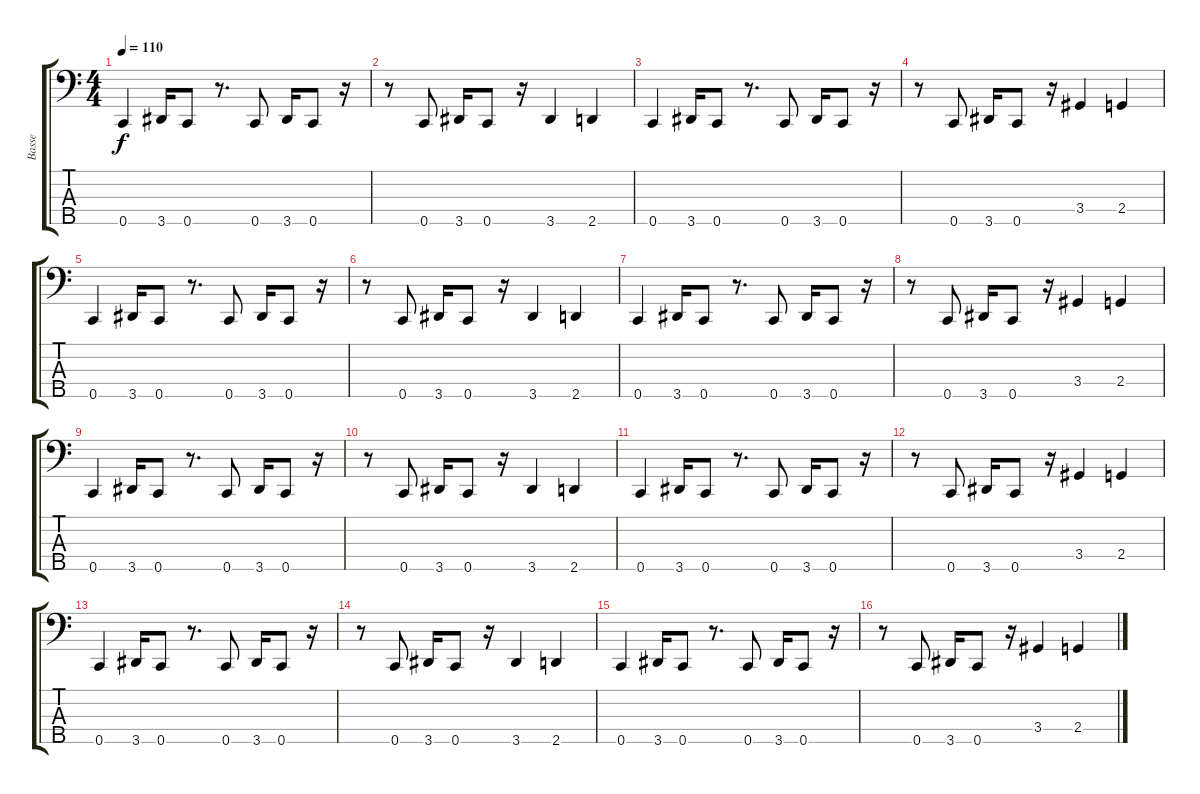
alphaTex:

\track ("Basse" "Basse") {instrument electricbassfinger}
\staff {score tabs}
\tuning (Ab2 Eb2 Bb1 F1 C1) {hide}
\ts (4 4)
\tempo 110
\clef f4
\ks c
0.5.4{dy f instrument electricbassfinger} 3.5.16 0.5.8 r.8{d} 0.5.8 3.5.16 0.5.8 r.16 |
r.8 0.5.8 3.5.16 0.5.8 r.16 3.5.4 2.5.4 |
0.5.4 3.5.16 0.5.8 r.8{d} 0.5.8 3.5.16 0.5.8 r.16 |
r.8 0.5.8 3.5.16 0.5.8 r.16 3.4.4 2.4.4 |
0.5.4 3.5.16 0.5.8 r.8{d} 0.5.8 3.5.16 0.5.8 r.16 |
r.8 0.5.8 3.5.16 0.5.8 r.16 3.5.4 2.5.4 |
0.5.4 3.5.16 0.5.8 r.8{d} 0.5.8 3.5.16 0.5.8 r.16 |
r.8 0.5.8 3.5.16 0.5.8 r.16 3.4.4 2.4.4 |
0.5.4 3.5.16 0.5.8 r.8{d} 0.5.8 3.5.16 0.5.8 r.16 |
r.8 0.5.8 3.5.16 0.5.8 r.16 3.5.4 2.5.4 |
0.5.4 3.5.16 0.5.8 r.8{d} 0.5.8 3.5.16 0.5.8 r.16 |
r.8 0.5.8 3.5.16 0.5.8 r.16 3.4.4 2.4.4 |
0.5.4 3.5.16 0.5.8 r.8{d} 0.5.8 3.5.16 0.5.8 r.16 |
r.8 0.5.8 3.5.16 0.5.8 r.16 3.5.4 2.5.4 |
0.5.4 3.5.16 0.5.8 r.8{d} 0.5.8 3.5.16 0.5.8 r.16 |
r.8 0.5.8 3.5.16 0.5.8 r.16 3.4.4 2.4.4
